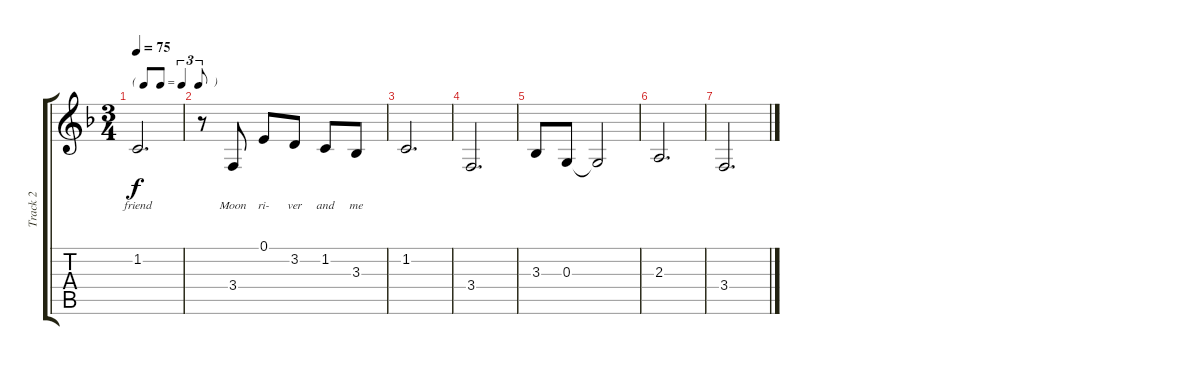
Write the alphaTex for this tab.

\track ("Track 2" "Track 2") {instrument churchorgan}
\staff {score tabs}
\tuning (E4 B3 G3 D3 A2 E2) {hide}
\ts (3 4)
\tf triplet8th
\tempo 75
\clef g2
\ks f
1.2.2{d lyrics (0 "friend") lyrics (1 "") lyrics (2 "") lyrics (3 "") lyrics (4 "") dy f} |
r.8 3.4.8{lyrics (0 "Moon") lyrics (1 "") lyrics (2 "") lyrics (3 "") lyrics (4 "")} 0.1.8{lyrics (0 "ri-") lyrics (1 "") lyrics (2 "") lyrics (3 "") lyrics (4 "")} 3.2.8{lyrics (0 "ver") lyrics (1 "") lyrics (2 "") lyrics (3 "") lyrics (4 "")} 1.2.8{lyrics (0 "and") lyrics (1 "") lyrics (2 "") lyrics (3 "") lyrics (4 "")} 3.3.8{lyrics (0 "me") lyrics (1 "") lyrics (2 "") lyrics (3 "") lyrics (4 "")} |
1.2.2{d} |
3.4.2{d} |
3.3.8 0.3.8 0.3{t}.2 |
2.3.2{d} |
3.4.2{d}
